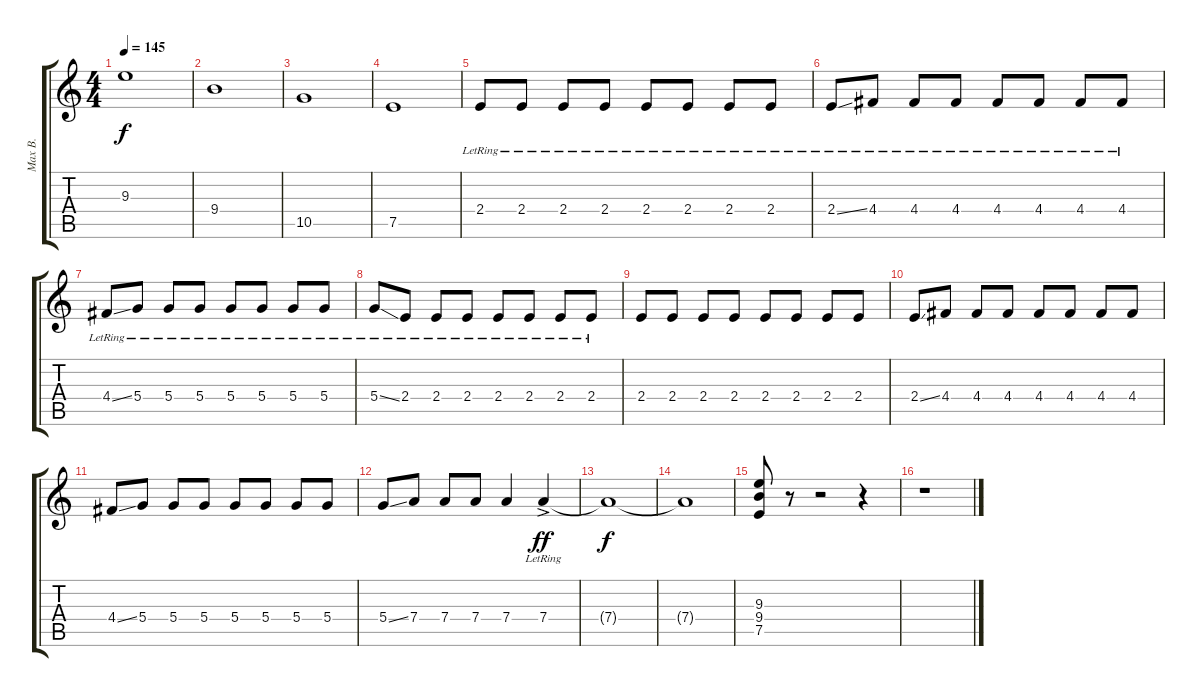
\track ("Max B." "Max B.") {instrument distortionguitar}
\staff {score tabs}
\tuning (E4 B3 G3 D3 A2 E2) {hide}
\ts (4 4)
\tempo 145
\clef g2
\ks c
9.3.1{dy f} |
9.4.1 |
10.5.1 |
7.5.1 |
2.4{lr}.8 2.4{lr}.8 2.4{lr}.8 2.4{lr}.8 2.4{lr}.8 2.4{lr}.8 2.4{lr}.8 2.4{lr}.8 |
2.4{ss lr}.8 4.4{lr}.8 4.4{lr}.8 4.4{lr}.8 4.4{lr}.8 4.4{lr}.8 4.4{lr}.8 4.4{lr}.8 |
4.4{ss lr}.8 5.4{lr}.8 5.4{lr}.8 5.4{lr}.8 5.4{lr}.8 5.4{lr}.8 5.4{lr}.8 5.4{lr}.8 |
5.4{ss lr}.8 2.4{lr}.8 2.4{lr}.8 2.4{lr}.8 2.4{lr}.8 2.4{lr}.8 2.4{lr}.8 2.4{lr}.8 |
2.4.8 2.4.8 2.4.8 2.4.8 2.4.8 2.4.8 2.4.8 2.4.8 |
2.4{ss}.8 4.4.8 4.4.8 4.4.8 4.4.8 4.4.8 4.4.8 4.4.8 |
4.4{ss}.8 5.4.8 5.4.8 5.4.8 5.4.8 5.4.8 5.4.8 5.4.8 |
5.4{ss}.8 7.4.8 7.4.8 7.4.8 7.4.4 7.4{ac lr}.4{dy ff} |
7.4{t}.1{dy f} |
7.4{t}.1 |
(9.3 9.4 7.5).8 r.8 r.2 r.4 |
r.1
